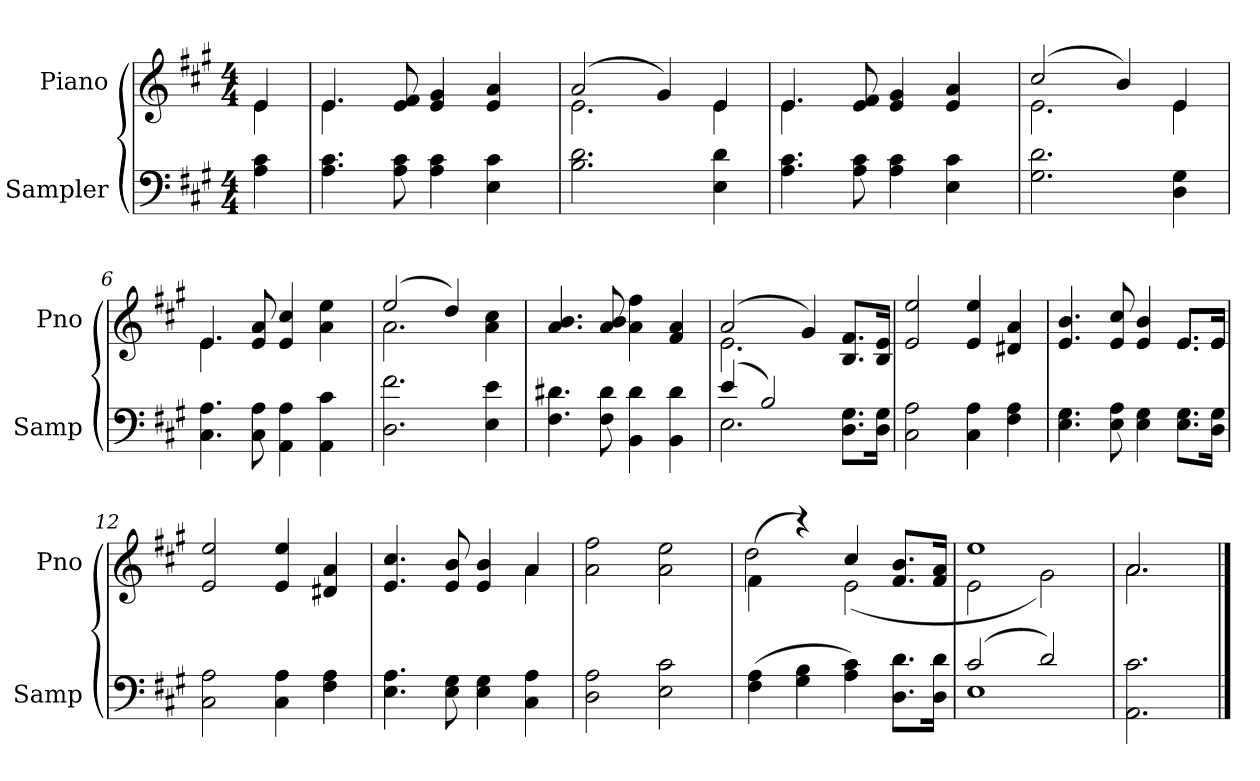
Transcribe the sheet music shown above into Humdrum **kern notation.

**kern	**kern
*part2	*part1
*staff2	*staff1
*I"Sampler	*I"Piano
*I'Samp	*I'Pno
*clefF4	*clefG2
*k[f#c#g#]	*k[f#c#g#]
*A:	*A:
*M4/4	*M4/4
=1	=1
*	*^
4A 4c#	4e/	4e
=2	=2	=2
4.A 4.c#	4.e/	4.e
8A 8c#	8e 8f#	2ryy
4A 4c#	4e 4g#	.
4E 4c#	4e 4a	.
.	.	8ryy
=3	=3	=3
2.B 2.d	(2a/	2.e
.	4g#/)	.
4E 4d	4e/	4e
=4	=4	=4
4.A 4.c#	4.e/	4.e
8A 8c#	8e 8f#	2ryy
4A 4c#	4e 4g#	.
4E 4c#	4e 4a	.
.	.	8ryy
=5	=5	=5
2.G# 2.d	(2cc#/	2.e
.	4b/)	.
4D 4G#	4e/	4e
=6	=6	=6
4.C# 4.A	4.e/	4.e
8C# 8A	8e 8a	2ryy
4AA 4A	4e 4cc#	.
4AA 4c#	4a 4ee	.
.	.	8ryy
=7	=7	=7
2.D 2.f#	(2ee/	2.a
.	4dd/)	.
4E 4e	4a 4cc#	4ryy
*	*v	*v
=8	=8
4.F# 4.d#X	4.a 4.b
8F# 8d#	8a 8b
4BB 4d#	4a 4ff#
4BB 4d#	4f# 4a
=9	=9
*^	*^
(4e/	2.E	(2a/	2.e
2B/)	.	.	.
.	.	4g#/)	.
8.D\ 8.G#\L	4ryy	8.B/ 8.f#/L	4ryy
16D\ 16G#\Jk	.	16B/ 16e/Jk	.
*v	*v	*	*
*	*v	*v
=10	=10
2C# 2A	2e 2ee
4C# 4A	4e 4ee
4F# 4A	4d#X 4a
=11	=11
*	*^
4.E 4.G#	4.e 4.b	2.ryy
8E 8A	8e 8cc#	.
4E 4G#	4e 4b	.
8.E\ 8.G#\L	8.e/L	8.e/L
16D\ 16G#\Jk	16e/Jk	16e/Jk
*	*v	*v
=12	=12
2C# 2A	2e 2ee
4C# 4A	4e 4ee
4F# 4A	4d#X 4a
=13	=13
*	*^
4.E 4.A	4.e 4.cc#	2.ryy
8E 8G#	8e 8b	.
4E 4G#	4e 4b	.
4C# 4A	4a/	4a
*	*v	*v
=14	=14
2D 2A	2a 2ff#
2E 2c#	2a 2ee
=15	=15
*	*^
(4F# 4A	(4f#\	2dd
4G# 4B	4r)	.
4A 4c#)	4cc#/	(2e
8.D\ 8.d\L	8.f#/ 8.b/L	.
16D\ 16d\Jk	16f#/ 16a/Jk	.
=16	=16	=16
*^	*	*
(2c#/	1E	2e\	1ee
2d/)	.	2g#\)	.
*v	*v	*	*
=17	=17	=17
2.AA 2.c#	2.a/	2.a
*	*v	*v
==	==
*-	*-
